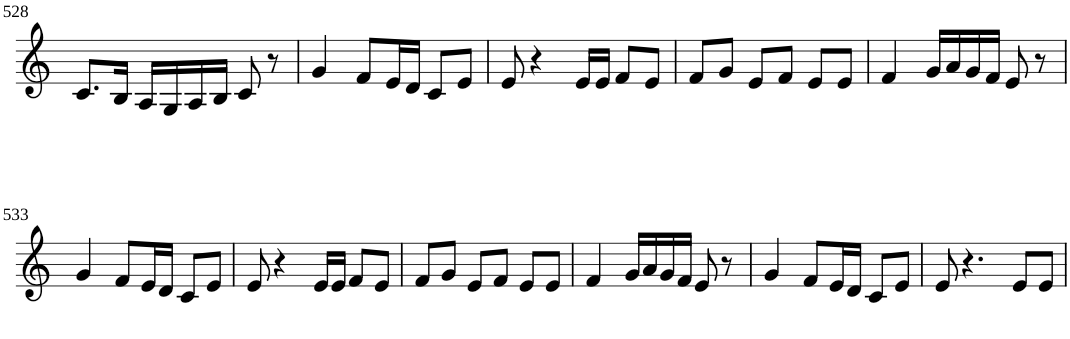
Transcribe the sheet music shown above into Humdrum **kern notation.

**kern
*part1
*staff1
*I"Violin
!!LO:PB:g=z
*clefG2
*k[]
*M3/4
=528
8.c/L
16B/Jk
16A/LL
16G/
16A/
16B/JJ
8c/
8r
=529
4g/
8f/L
16e/L
16d/JJ
8c/L
8e/J
=530
8e/
4r
16e/LL
16e/JJ
8f/L
8e/J
=531
8f/L
8g/J
8e/L
8f/J
8e/L
8e/J
=532
4f/
16g/LL
16a/
16g/
16f/JJ
8e/
8r
!!LO:LB:g=z
=533
4g/
8f/L
16e/L
16d/JJ
8c/L
8e/J
=534
8e/
4r
16e/LL
16e/JJ
8f/L
8e/J
=535
8f/L
8g/J
8e/L
8f/J
8e/L
8e/J
=536
4f/
16g/LL
16a/
16g/
16f/JJ
8e/
8r
=537
4g/
8f/L
16e/L
16d/JJ
8c/L
8e/J
=538
8e/
4.r
8e/L
8e/J
=
*-
